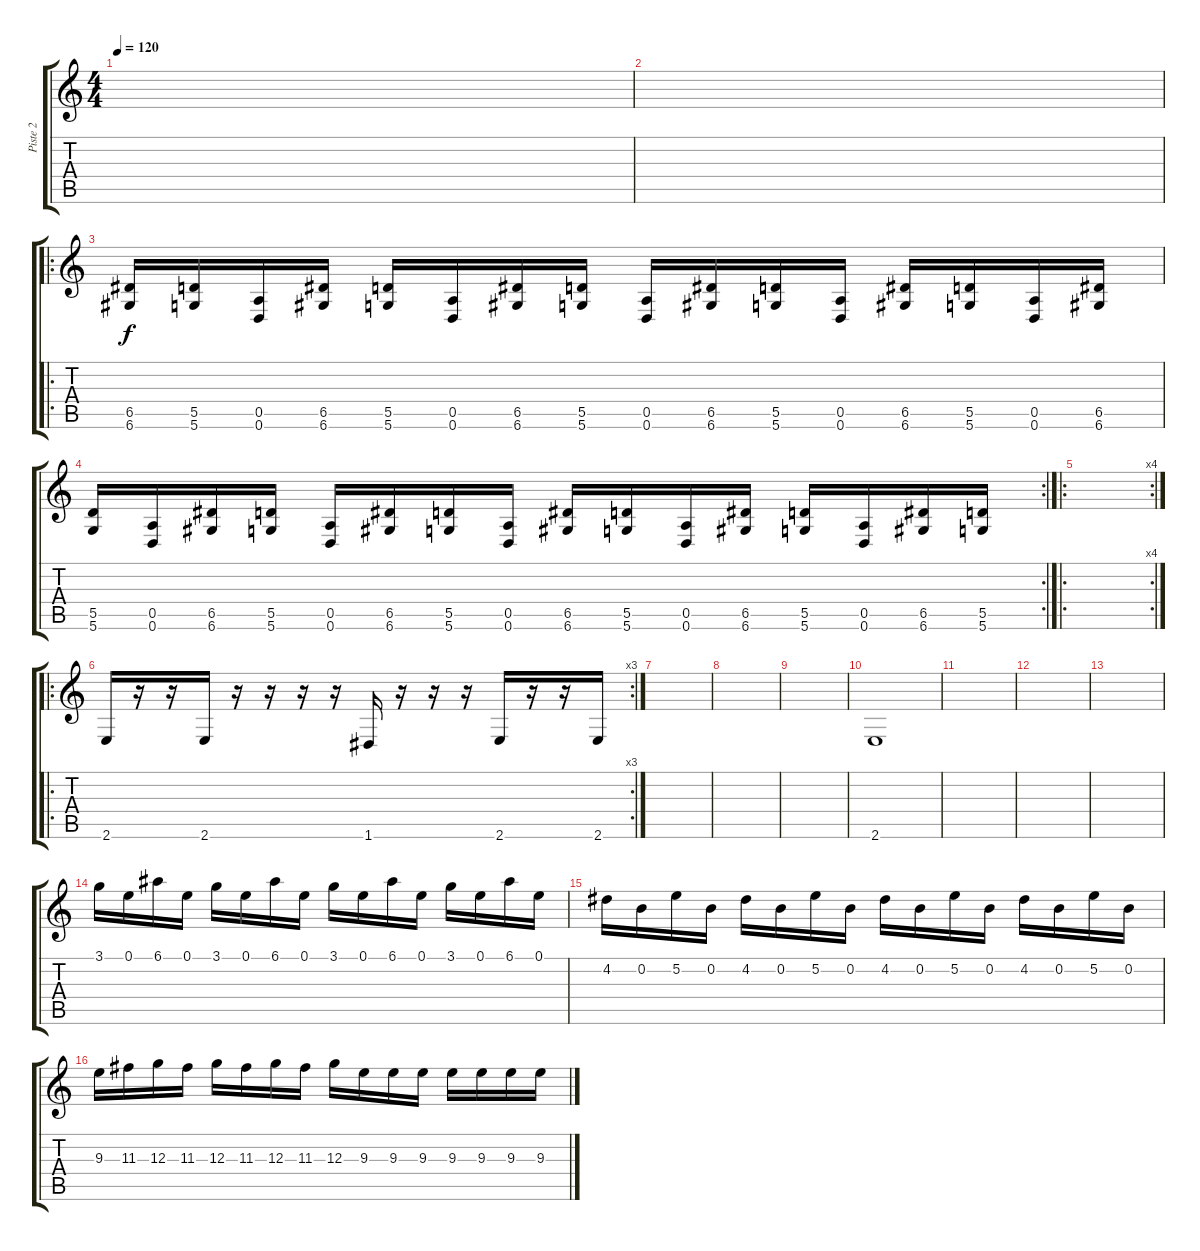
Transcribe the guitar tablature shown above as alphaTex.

\track ("Piste 2" "Piste 2") {instrument distortionguitar}
\staff {score tabs}
\tuning (E4 B3 G3 D3 A2 D2) {hide}
\ts (4 4)
\tempo 120
\clef g2
\ks c
|
|
\ro
(6.5 6.6).16 (5.5 5.6).16 (0.5 0.6).16 (6.5 6.6).16 (5.5 5.6).16 (0.5 0.6).16 (6.5 6.6).16 (5.5 5.6).16 (0.5 0.6).16 (6.5 6.6).16 (5.5 5.6).16 (0.5 0.6).16 (6.5 6.6).16 (5.5 5.6).16 (0.5 0.6).16 (6.5 6.6).16 |
\rc 2
(5.5 5.6).16 (0.5 0.6).16 (6.5 6.6).16 (5.5 5.6).16 (0.5 0.6).16 (6.5 6.6).16 (5.5 5.6).16 (0.5 0.6).16 (6.5 6.6).16 (5.5 5.6).16 (0.5 0.6).16 (6.5 6.6).16 (5.5 5.6).16 (0.5 0.6).16 (6.5 6.6).16 (5.5 5.6).16 |
\ro
\rc 4
|
\ro
\rc 3
2.6.16 r.16 r.16 2.6.16 r.16 r.16 r.16 r.16 1.6.16 r.16 r.16 r.16 2.6.16 r.16 r.16 2.6.16 |
|
|
|
2.6.1 |
|
|
|
3.1.16 0.1.16 6.1.16 0.1.16 3.1.16 0.1.16 6.1.16 0.1.16 3.1.16 0.1.16 6.1.16 0.1.16 3.1.16 0.1.16 6.1.16 0.1.16 |
4.2.16 0.2.16 5.2.16 0.2.16 4.2.16 0.2.16 5.2.16 0.2.16 4.2.16 0.2.16 5.2.16 0.2.16 4.2.16 0.2.16 5.2.16 0.2.16 |
9.3.16 11.3.16 12.3.16 11.3.16 12.3.16 11.3.16 12.3.16 11.3.16 12.3.16 9.3.16 9.3.16 9.3.16 9.3.16 9.3.16 9.3.16 9.3.16
